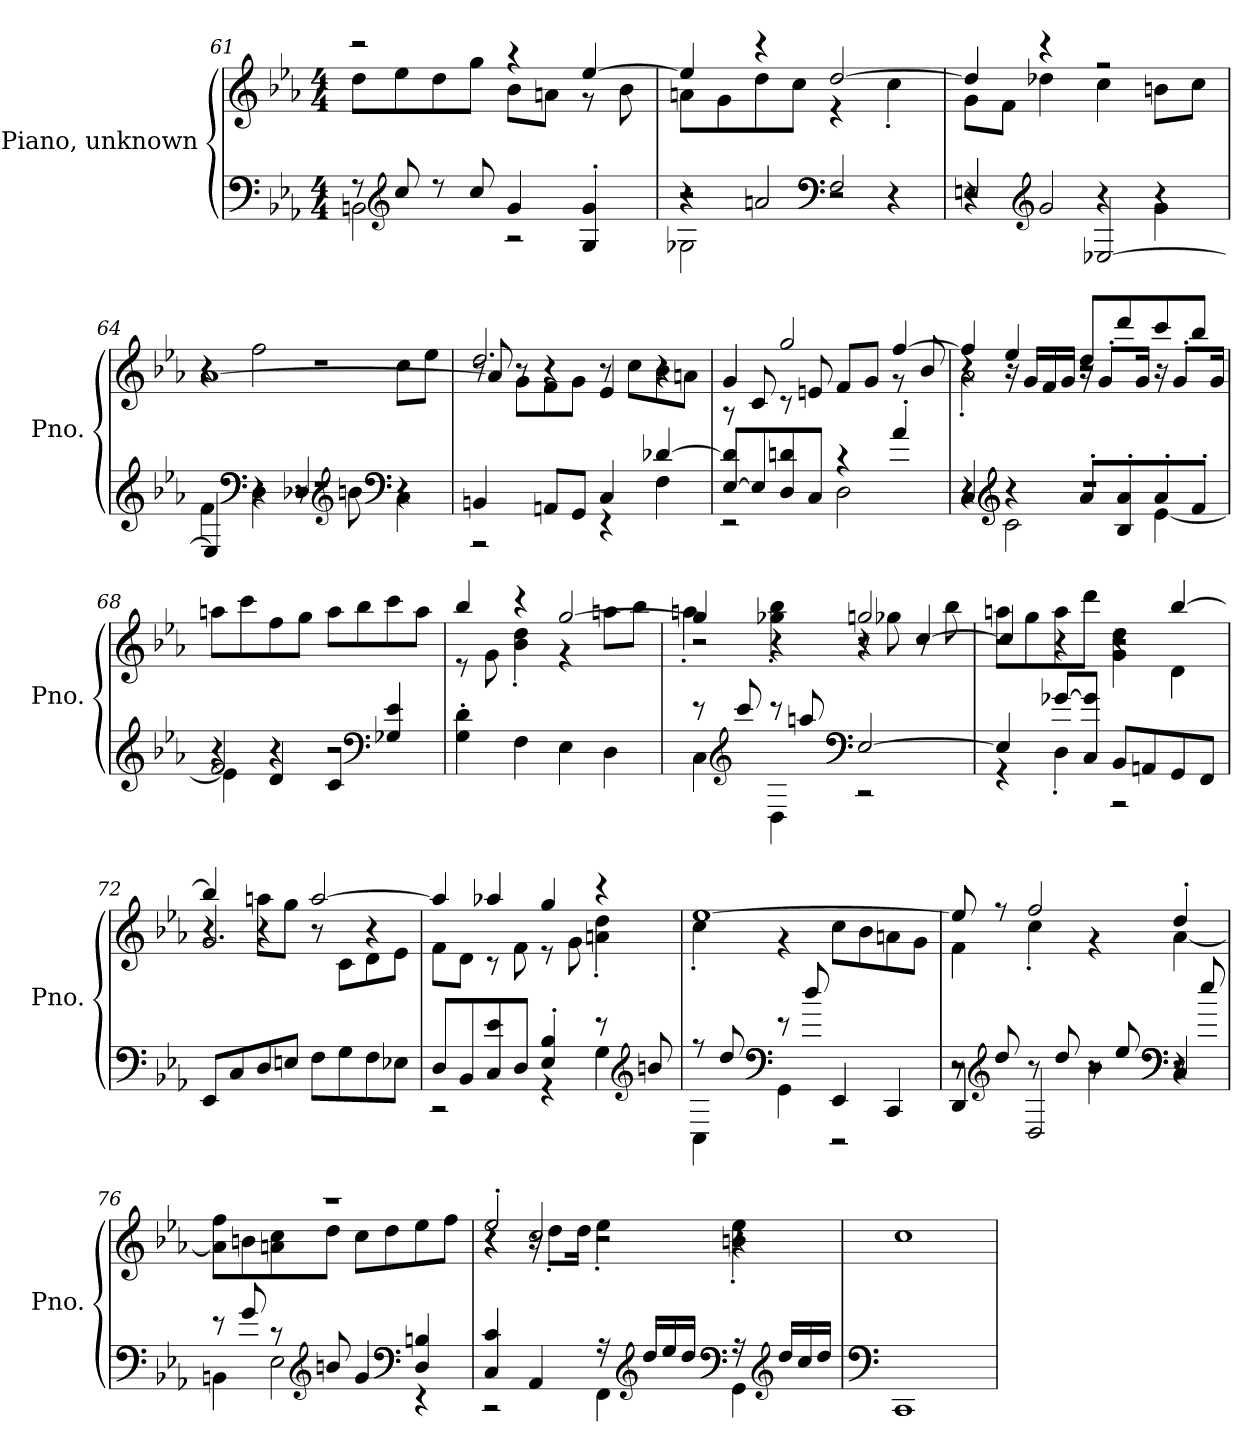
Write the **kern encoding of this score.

**kern	**kern
*part1	*part1
*staff2	*staff1
*I"Piano, unknown	*
*I'Pno.	*
!!LO:LB:g=z
*clefF4	*clefG2
*k[b-e-a-]	*k[b-e-a-]
*M4/4	*M4/4
=61	=61
*^	*^
8r	2BBn\	2r	8dd\L
*clefG2	*	*	*
8cc/	.	.	8ee-\
8r	.	.	8dd\
8cc/	.	.	8gg\J
4g/	2r	4r	8b-\L
.	.	.	8an\J
4G/' 4g/'	.	[4ee-/	8r
.	.	.	8b-\
=62	=62	=62	=62
*	*^	*	*
4r	2G-X\	2r	4ee-/]	8an\L
.	.	.	.	8g\
2an/	.	.	4r	8dd\
.	.	.	.	8cc\J
*clefF4	*	*	*	*
.	2r	2F/	[2dd/	4r
4r	.	.	.	4cc'\
=63	=63	=63	=63	=63
4r	2r	2En/	4dd/]	8g\L
.	.	.	.	8f\J
*clefG2	*	*	*	*
2g/	.	.	4r	4dd-X\
.	4r	[2E-X/	2r	4cc\
4r	4g\	.	.	8bn\L
.	.	.	.	8cc\J
=64	=64	=64	=64	=64
*	*	*	*	*^
1r	4f\	4E-/]	1r	4r	[1a-
*clefF4	*	*	*	*	*
.	4D\	4r	.	2ff\	.
.	8r	4D-X/	.	.	.
*clefG2	*	*	*	*	*
.	8bn\	.	.	.	.
*clefF4	*	*	*	*	*
.	4C\	4r	.	8cc\L	.
.	.	.	.	8ee-\J	.
*	*v	*v	*	*	*
!!LO:PB:g=z	!!	!!
=65	=65	=65	=65	=65
4BBn/	2r	2.dd/	8r	8a-/]
.	.	.	8g\L	8r
8AAn/L	.	.	8f\	4r
8GG/J	.	.	8g\J	.
4C/	4r	.	8r	4e-/
.	.	.	8cc\L	.
[4d-X/	4F\	4r	8b-\	4r
.	.	.	8an\J	.
*	*	*	*v	*v
=66	=66	=66	=66
[8E-/ 8d-/]L	2r	4g/	8r
8E-/]	.	.	8c/
8D/ 8dn/	.	2gg/	8r
8C/J	.	.	8en/
4r	2D\	.	8f/L
.	.	.	8g/J
4a-'/	.	[4ff/	8r
.	.	.	8b-/
=67	=67	=67	=67
*	*^	*	*^
1r	4r	4C/	4ff/]	2a-'\	4r
*clefG2	*	*	*	*	*
.	2c\	4r	4ee-/	.	16r
.	.	.	.	.	16g/LL
.	.	.	.	.	16f/
.	.	.	.	.	16g/JJ
.	.	8a-'/L	8dd/L	2r	16r
.	.	.	.	.	8g'/L
.	.	8B-/' 8a-/'	8ddd/	.	.
.	.	.	.	.	16g/Jk
.	[4e-\	8a-'/	8ccc/	.	16r
.	.	.	.	.	8g'/L
.	.	8f'/J	8bb-/J	.	.
.	.	.	.	.	16g/Jk
*	*	*	*v	*v	*v
!!LO:LB:g=z
=68	=68	=68	=68
2f/	4e-\]	4r	8aan\L
.	.	.	8ccc\
.	4r	4d/	8ff\
.	.	.	8gg\J
2r	2r	4c/	8aa\L
.	.	.	8bb-\
*clefF4	*	*	*
.	.	4G-X/ 4e-/	8ccc\
.	.	.	8aa\J
*v	*v	*v	*
=69	=69
*	*^
4G\' 4d\'	4bb-/	8r
.	.	8g\
4F\	4r	4b-\' 4dd\'
4E-\	[2gg/	4r
4D\	.	8aan\L
.	.	8bb-\J
=70	=70	=70
*^	*	*^
8r	4C\	4gg/]	4aan'\	2r
*clefG2	*	*	*	*
8ccc/	.	.	.	.
8r	4D\	4r	4gg-X\' 4bb-\'	.
8aan/	.	.	.	.
*clefF4	*	*	*	*
[2E-/	2r	2ggn/	8r	4r
.	.	.	8gg-X\	.
.	.	.	8r	[4cc/
.	.	.	8bb-\	.
!!LO:LB:g=z	!!	!!
=71	=71	=71	=71	=71
4E-/]	4r	2r	8aan\L	4cc/]
.	.	.	8gg\	.
[8g-X/L	4D'\	.	8aa\	4r
8C/ 8g-/]J	.	.	8ddd\J	.
8BB-/L	2r	4r	4g\ 4dd\	2r
8AAn/	.	.	.	.
8GG/	.	[4bb-/	4d\	.
8FF/J	.	.	.	.
*v	*v	*	*	*
=72	=72	=72	=72
8EE-/L	4bb-/]	4r	2.g/
8C/	.	.	.
8D/	4r	8aan\L	.
8En/J	.	8gg\J	.
8F\L	[2aa/	8r	.
8G\	.	8c\L	.
8F\	.	8d\	4r
8E-X\J	.	8e-\J	.
*	*	*v	*v
=73	=73	=73
*^	*	*
8D/L	2r	4aa/]	8f\L
8BB-/	.	.	8d\J
8C/ 8e-/	.	4aa-X/	8r
8D/J	.	.	8f\
4E-/' 4B-/'	4r	4gg/	8r
.	.	.	8g\
8r	4G\	4r	4an\' 4dd\'
*clefG2	*	*	*
8bn/	.	.	.
!!LO:LB:g=z	!!
=74	=74	=74	=74
8r	4C\	[1ee-	4cc'\
8dd/	.	.	.
*clefF4	*	*	*
8r	4GG\	.	4r
8dd/	.	.	.
4EE-/	2r	.	8cc\L
.	.	.	8b-\
4CC/	.	.	8an\
.	.	.	8g\J
=75	=75	=75	=75
*	*^	*	*
8r	2r	4DD/	8ee-/]	4f\
*clefG2	*	*	*	*
8dd/	.	.	8r	.
8r	.	2D/	2ff/	4cc'\
8dd/	.	.	.	.
8r	4b-\	.	.	4r
8ee-/	.	.	.	.
*clefF4	*	*	*	*
8r	4r	4C/	4dd'/	[4a-\
8ee-/	.	.	.	.
*	*v	*v	*	*
=76	=76	=76	=76
8r	4BBn\	1r	8a-\] 8ff\L
8g/	.	.	8bn\
8r	2E-\	.	8an\ 8cc\
*clefG2	*	*	*
8bn/	.	.	8dd\J
4g/	.	.	8cc\L
.	.	.	8dd\
*clefF4	*	*	*
4D/ 4Bn/	4r	.	8ee-\
.	.	.	8ff\J
!!LO:LB:g=z
=77	=77	=77	=77
*	*	*	*^
4C/ 4c/	2r	2ee-'/	4r	4r
4AA-/	.	.	16r	2cc/
.	.	.	8dd'\L	.
.	.	.	16dd\Jk	.
16r	4FF\	2r	4ee-'\	.
*clefG2	*	*	*	*
16dd/LL	.	.	.	.
16ee-/	.	.	.	.
16dd/JJ	.	.	.	.
*clefF4	*	*	*	*
16r	4GG\	.	4bn\' 4ee-\'	4r
*clefG2	*	*	*	*
16dd/LL	.	.	.	.
16cc/	.	.	.	.
16dd/JJ	.	.	.	.
*v	*v	*	*	*
*	*v	*v	*v
=78	=78
*clefF4	*
1CC	1cc
=	=
*-	*-
